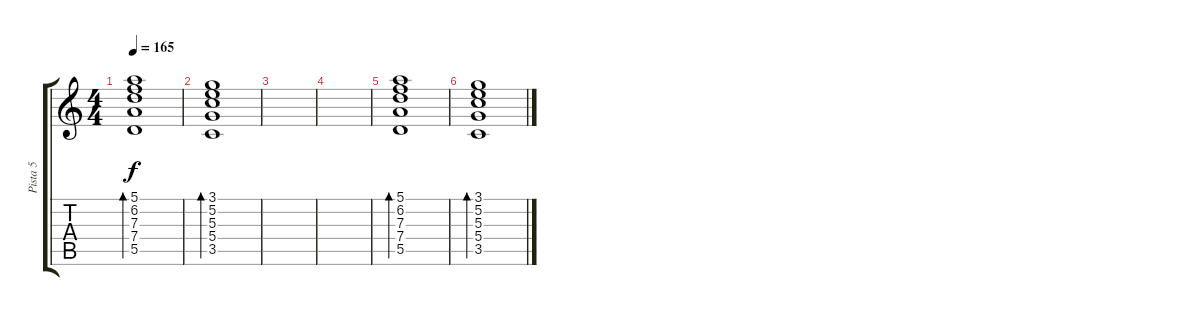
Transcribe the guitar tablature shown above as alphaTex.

\track ("Pista 5" "Pista 5") {instrument electricguitarclean}
\staff {score tabs}
\tuning (E4 B3 G3 D3 A2 E2) {hide}
\ts (4 4)
\tempo 165
\clef g2
\ks c
(5.1 6.2 7.3 7.4 5.5).1{bd 240 dy f} |
(3.1 5.2 5.3 5.4 3.5).1{bd 240} |
|
|
(5.1 6.2 7.3 7.4 5.5).1{bd 240} |
(3.1 5.2 5.3 5.4 3.5).1{bd 240}
